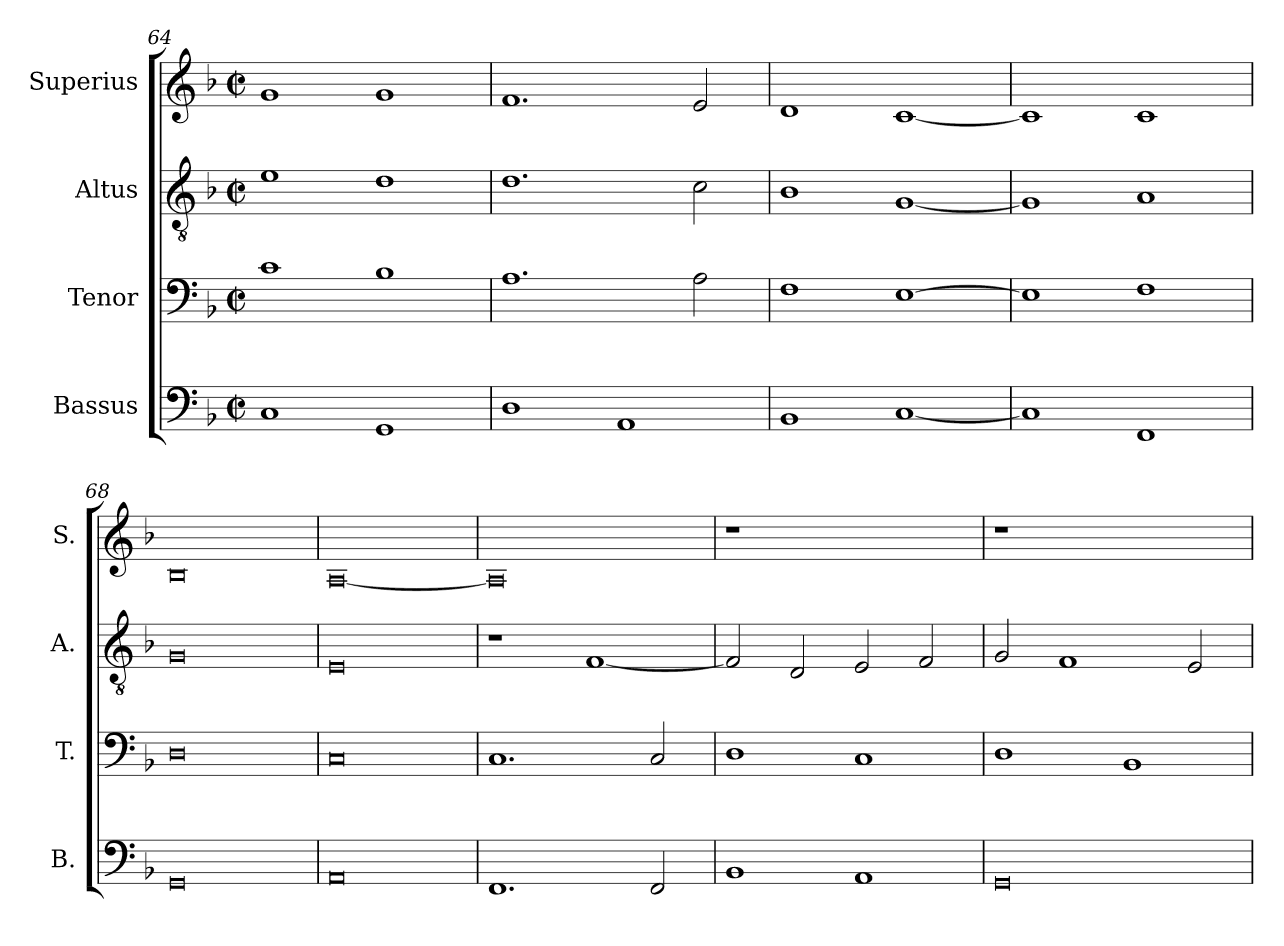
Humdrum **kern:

**kern	**kern	**kern	**kern
*part4	*part3	*part2	*part1
*staff4	*staff3	*staff2	*staff1
*I"Bassus	*I"Tenor	*I"Altus	*I"Superius
*I'B.	*I'T.	*I'A.	*I'S.
*clefF4	*clefF4	*clefGv2	*clefG2
*	*	*ITrd7c12	*
*k[b-]	*k[b-]	*k[b-]	*k[b-]
*F:	*F:	*F:	*F:
*M2/2	*M2/2	*M2/2	*M2/2
*met(c|)	*met(c|)	*met(c|)	*met(c|)
=64	=64	=64	=64
1Ci	1ci	1Ei	1gi
1GGi	1B-i	1Di	1gi
=65	=65	=65	=65
1Di	1.Ai	1.Di	1.fi
1AAi	.	.	.
.	2Ai\	2Ci\	2ei/
=66	=66	=66	=66
1BB-i	1Fi	1BB-i	1di
[<1Ci	[>1Ei	[<1GGi	[<1ci
=67	=67	=67	=67
1Ci]	1Ei]	1GGi]	1ci]
1FFi	1Fi	1AAi	1ci
=68	=68	=68	=68
0GGi	0Di	0GGi	0B-i
=69	=69	=69	=69
0AAi	0Ci	0EEi	[<0Ai
!!LO:LB:g=z
=70	=70	=70	=70
1.FFi	1.Ci	1r	0Ai]
.	.	[<1FFi	.
2FFi/	2Ci/	.	.
=71	=71	=71	=71
!	!	!	!LO:N:vis=1
1BB-i	1Di	2FFi/]	1r
.	.	2DDi/	.
1AAi	1Ci	2EEi/	1ryy
.	.	2FFi/	.
=72	=72	=72	=72
!	!	!	!LO:N:vis=1
0GGi	1Di	2GGi/	1r
.	.	1FFi	.
.	1BB-i	.	1ryy
.	.	2EEi/	.
=	=	=	=
*-	*-	*-	*-
